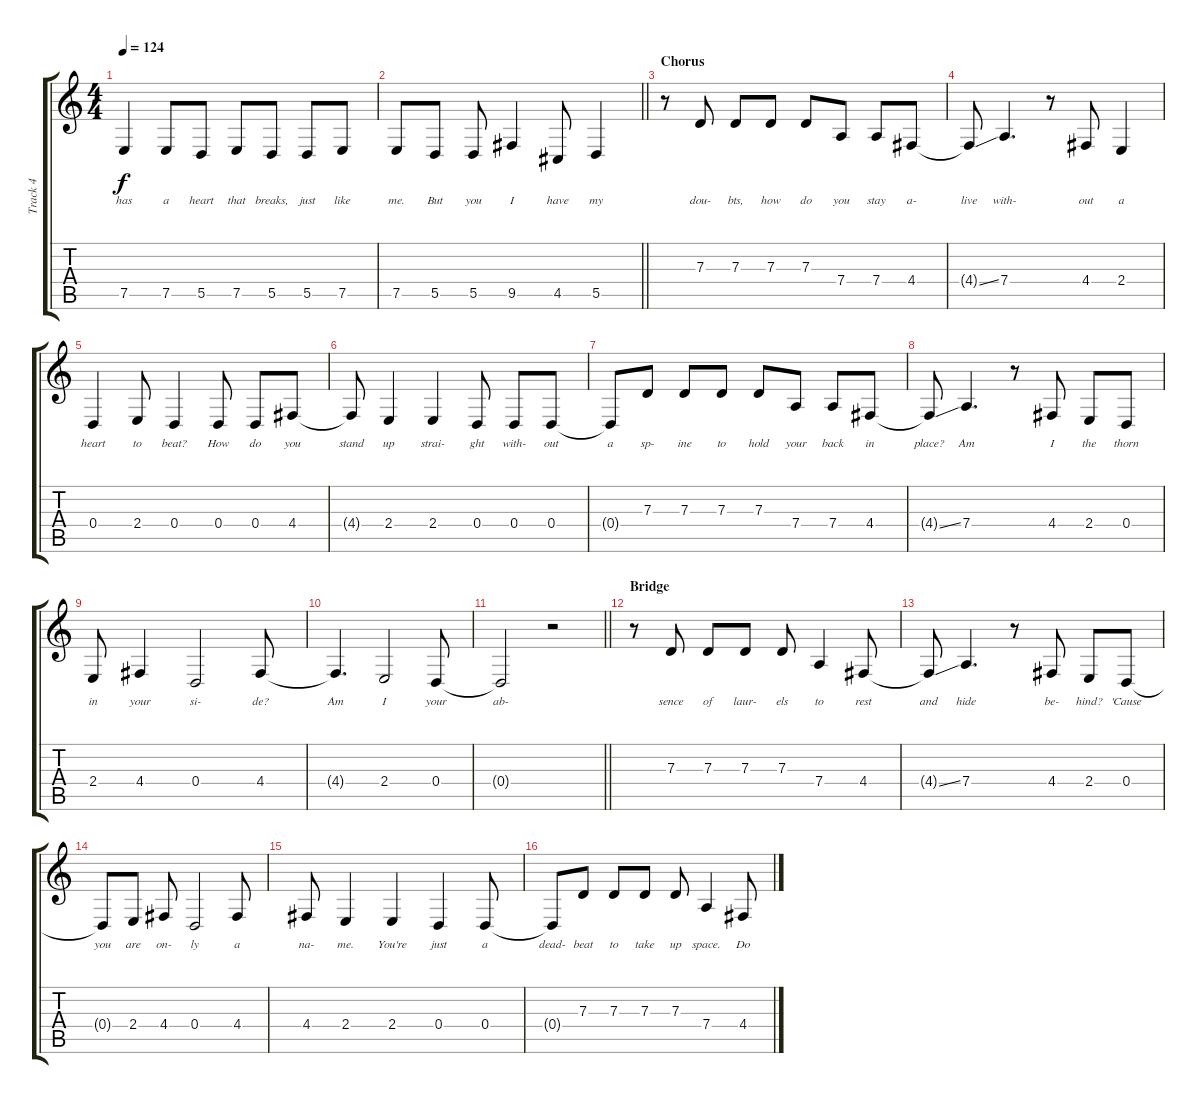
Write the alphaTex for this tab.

\track ("Track 4" "Track 4") {instrument clarinet}
\staff {score tabs}
\tuning (E4 B3 G3 D3 A2 E2) {hide}
\ts (4 4)
\tempo 124
\clef g2
\ks c
7.5{t}.4{lyrics (0 "has") lyrics (1 "") lyrics (2 "") lyrics (3 "") lyrics (4 "") dy f} 7.5.8{lyrics (0 "a") lyrics (1 "") lyrics (2 "") lyrics (3 "") lyrics (4 "")} 5.5.8{lyrics (0 "heart") lyrics (1 "") lyrics (2 "") lyrics (3 "") lyrics (4 "")} 7.5.8{lyrics (0 "that") lyrics (1 "") lyrics (2 "") lyrics (3 "") lyrics (4 "")} 5.5.8{lyrics (0 "breaks,") lyrics (1 "") lyrics (2 "") lyrics (3 "") lyrics (4 "")} 5.5.8{lyrics (0 "just") lyrics (1 "") lyrics (2 "") lyrics (3 "") lyrics (4 "")} 7.5.8{lyrics (0 "like") lyrics (1 "") lyrics (2 "") lyrics (3 "") lyrics (4 "")} |
\barLineRight lightlight
7.5.8{lyrics (0 "me.") lyrics (1 "") lyrics (2 "") lyrics (3 "") lyrics (4 "")} 5.5.8{lyrics (0 "But") lyrics (1 "") lyrics (2 "") lyrics (3 "") lyrics (4 "")} 5.5.8{lyrics (0 "you") lyrics (1 "") lyrics (2 "") lyrics (3 "") lyrics (4 "")} 9.5.4{lyrics (0 "I") lyrics (1 "") lyrics (2 "") lyrics (3 "") lyrics (4 "")} 4.5.8{lyrics (0 "have") lyrics (1 "") lyrics (2 "") lyrics (3 "") lyrics (4 "")} 5.5.4{lyrics (0 "my") lyrics (1 "") lyrics (2 "") lyrics (3 "") lyrics (4 "")} |
\section ("" "Chorus")
r.8 7.3.8{lyrics (0 "dou-") lyrics (1 "") lyrics (2 "") lyrics (3 "") lyrics (4 "")} 7.3.8{lyrics (0 "bts,") lyrics (1 "") lyrics (2 "") lyrics (3 "") lyrics (4 "")} 7.3.8{lyrics (0 "how") lyrics (1 "") lyrics (2 "") lyrics (3 "") lyrics (4 "")} 7.3.8{lyrics (0 "do") lyrics (1 "") lyrics (2 "") lyrics (3 "") lyrics (4 "")} 7.4.8{lyrics (0 "you") lyrics (1 "") lyrics (2 "") lyrics (3 "") lyrics (4 "")} 7.4.8{lyrics (0 "stay") lyrics (1 "") lyrics (2 "") lyrics (3 "") lyrics (4 "")} 4.4.8{lyrics (0 "a-") lyrics (1 "") lyrics (2 "") lyrics (3 "") lyrics (4 "")} |
4.4{ss t}.8{lyrics (0 "live") lyrics (1 "") lyrics (2 "") lyrics (3 "") lyrics (4 "")} 7.4.4{d lyrics (0 "with-") lyrics (1 "") lyrics (2 "") lyrics (3 "") lyrics (4 "")} r.8 4.4.8{lyrics (0 "out") lyrics (1 "") lyrics (2 "") lyrics (3 "") lyrics (4 "")} 2.4.4{lyrics (0 "a") lyrics (1 "") lyrics (2 "") lyrics (3 "") lyrics (4 "")} |
0.4.4{lyrics (0 "heart") lyrics (1 "") lyrics (2 "") lyrics (3 "") lyrics (4 "")} 2.4.8{lyrics (0 "to") lyrics (1 "") lyrics (2 "") lyrics (3 "") lyrics (4 "")} 0.4.4{lyrics (0 "beat?") lyrics (1 "") lyrics (2 "") lyrics (3 "") lyrics (4 "")} 0.4.8{lyrics (0 "How") lyrics (1 "") lyrics (2 "") lyrics (3 "") lyrics (4 "")} 0.4.8{lyrics (0 "do") lyrics (1 "") lyrics (2 "") lyrics (3 "") lyrics (4 "")} 4.4.8{lyrics (0 "you") lyrics (1 "") lyrics (2 "") lyrics (3 "") lyrics (4 "")} |
4.4{t}.8{lyrics (0 "stand") lyrics (1 "") lyrics (2 "") lyrics (3 "") lyrics (4 "")} 2.4.4{lyrics (0 "up") lyrics (1 "") lyrics (2 "") lyrics (3 "") lyrics (4 "")} 2.4.4{lyrics (0 "strai-") lyrics (1 "") lyrics (2 "") lyrics (3 "") lyrics (4 "")} 0.4.8{lyrics (0 "ght") lyrics (1 "") lyrics (2 "") lyrics (3 "") lyrics (4 "")} 0.4.8{lyrics (0 "with-") lyrics (1 "") lyrics (2 "") lyrics (3 "") lyrics (4 "")} 0.4.8{lyrics (0 "out") lyrics (1 "") lyrics (2 "") lyrics (3 "") lyrics (4 "")} |
0.4{t}.8{lyrics (0 "a") lyrics (1 "") lyrics (2 "") lyrics (3 "") lyrics (4 "")} 7.3.8{lyrics (0 "sp-") lyrics (1 "") lyrics (2 "") lyrics (3 "") lyrics (4 "")} 7.3.8{lyrics (0 "ine") lyrics (1 "") lyrics (2 "") lyrics (3 "") lyrics (4 "")} 7.3.8{lyrics (0 "to") lyrics (1 "") lyrics (2 "") lyrics (3 "") lyrics (4 "")} 7.3.8{lyrics (0 "hold") lyrics (1 "") lyrics (2 "") lyrics (3 "") lyrics (4 "")} 7.4.8{lyrics (0 "your") lyrics (1 "") lyrics (2 "") lyrics (3 "") lyrics (4 "")} 7.4.8{lyrics (0 "back") lyrics (1 "") lyrics (2 "") lyrics (3 "") lyrics (4 "")} 4.4.8{lyrics (0 "in") lyrics (1 "") lyrics (2 "") lyrics (3 "") lyrics (4 "")} |
4.4{ss t}.8{lyrics (0 "place?") lyrics (1 "") lyrics (2 "") lyrics (3 "") lyrics (4 "")} 7.4.4{d lyrics (0 "Am") lyrics (1 "") lyrics (2 "") lyrics (3 "") lyrics (4 "")} r.8 4.4.8{lyrics (0 "I") lyrics (1 "") lyrics (2 "") lyrics (3 "") lyrics (4 "")} 2.4.8{lyrics (0 "the") lyrics (1 "") lyrics (2 "") lyrics (3 "") lyrics (4 "")} 0.4.8{lyrics (0 "thorn") lyrics (1 "") lyrics (2 "") lyrics (3 "") lyrics (4 "")} |
2.4.8{lyrics (0 "in") lyrics (1 "") lyrics (2 "") lyrics (3 "") lyrics (4 "")} 4.4.4{lyrics (0 "your") lyrics (1 "") lyrics (2 "") lyrics (3 "") lyrics (4 "")} 0.4.2{lyrics (0 "si-") lyrics (1 "") lyrics (2 "") lyrics (3 "") lyrics (4 "")} 4.4.8{lyrics (0 "de?") lyrics (1 "") lyrics (2 "") lyrics (3 "") lyrics (4 "")} |
4.4{t}.4{d lyrics (0 "Am") lyrics (1 "") lyrics (2 "") lyrics (3 "") lyrics (4 "")} 2.4.2{lyrics (0 "I") lyrics (1 "") lyrics (2 "") lyrics (3 "") lyrics (4 "")} 0.4.8{lyrics (0 "your") lyrics (1 "") lyrics (2 "") lyrics (3 "") lyrics (4 "")} |
\barLineRight lightlight
0.4{t}.2{lyrics (0 "ab-") lyrics (1 "") lyrics (2 "") lyrics (3 "") lyrics (4 "")} r.2 |
\section ("" "Bridge")
r.8 7.3.8{lyrics (0 "sence") lyrics (1 "") lyrics (2 "") lyrics (3 "") lyrics (4 "")} 7.3.8{lyrics (0 "of") lyrics (1 "") lyrics (2 "") lyrics (3 "") lyrics (4 "")} 7.3.8{lyrics (0 "laur-") lyrics (1 "") lyrics (2 "") lyrics (3 "") lyrics (4 "")} 7.3.8{lyrics (0 "els") lyrics (1 "") lyrics (2 "") lyrics (3 "") lyrics (4 "")} 7.4.4{lyrics (0 "to") lyrics (1 "") lyrics (2 "") lyrics (3 "") lyrics (4 "")} 4.4.8{lyrics (0 "rest") lyrics (1 "") lyrics (2 "") lyrics (3 "") lyrics (4 "")} |
4.4{ss t}.8{lyrics (0 "and") lyrics (1 "") lyrics (2 "") lyrics (3 "") lyrics (4 "")} 7.4.4{d lyrics (0 "hide") lyrics (1 "") lyrics (2 "") lyrics (3 "") lyrics (4 "")} r.8 4.4.8{lyrics (0 "be-") lyrics (1 "") lyrics (2 "") lyrics (3 "") lyrics (4 "")} 2.4.8{lyrics (0 "hind?") lyrics (1 "") lyrics (2 "") lyrics (3 "") lyrics (4 "")} 0.4.8{lyrics (0 "'Cause") lyrics (1 "") lyrics (2 "") lyrics (3 "") lyrics (4 "")} |
0.4{t}.8{lyrics (0 "you") lyrics (1 "") lyrics (2 "") lyrics (3 "") lyrics (4 "")} 2.4.8{lyrics (0 "are") lyrics (1 "") lyrics (2 "") lyrics (3 "") lyrics (4 "")} 4.4.8{lyrics (0 "on-") lyrics (1 "") lyrics (2 "") lyrics (3 "") lyrics (4 "")} 0.4.2{lyrics (0 "ly") lyrics (1 "") lyrics (2 "") lyrics (3 "") lyrics (4 "")} 4.4.8{lyrics (0 "a") lyrics (1 "") lyrics (2 "") lyrics (3 "") lyrics (4 "")} |
4.4.8{lyrics (0 "na-") lyrics (1 "") lyrics (2 "") lyrics (3 "") lyrics (4 "")} 2.4.4{lyrics (0 "me.") lyrics (1 "") lyrics (2 "") lyrics (3 "") lyrics (4 "")} 2.4.4{lyrics (0 "You're") lyrics (1 "") lyrics (2 "") lyrics (3 "") lyrics (4 "")} 0.4.4{lyrics (0 "just") lyrics (1 "") lyrics (2 "") lyrics (3 "") lyrics (4 "")} 0.4.8{lyrics (0 "a") lyrics (1 "") lyrics (2 "") lyrics (3 "") lyrics (4 "")} |
0.4{t}.8{lyrics (0 "dead-") lyrics (1 "") lyrics (2 "") lyrics (3 "") lyrics (4 "")} 7.3.8{lyrics (0 "beat") lyrics (1 "") lyrics (2 "") lyrics (3 "") lyrics (4 "")} 7.3.8{lyrics (0 "to") lyrics (1 "") lyrics (2 "") lyrics (3 "") lyrics (4 "")} 7.3.8{lyrics (0 "take") lyrics (1 "") lyrics (2 "") lyrics (3 "") lyrics (4 "")} 7.3.8{lyrics (0 "up") lyrics (1 "") lyrics (2 "") lyrics (3 "") lyrics (4 "")} 7.4.4{lyrics (0 "space.") lyrics (1 "") lyrics (2 "") lyrics (3 "") lyrics (4 "")} 4.4.8{lyrics (0 "Do") lyrics (1 "") lyrics (2 "") lyrics (3 "") lyrics (4 "")}
